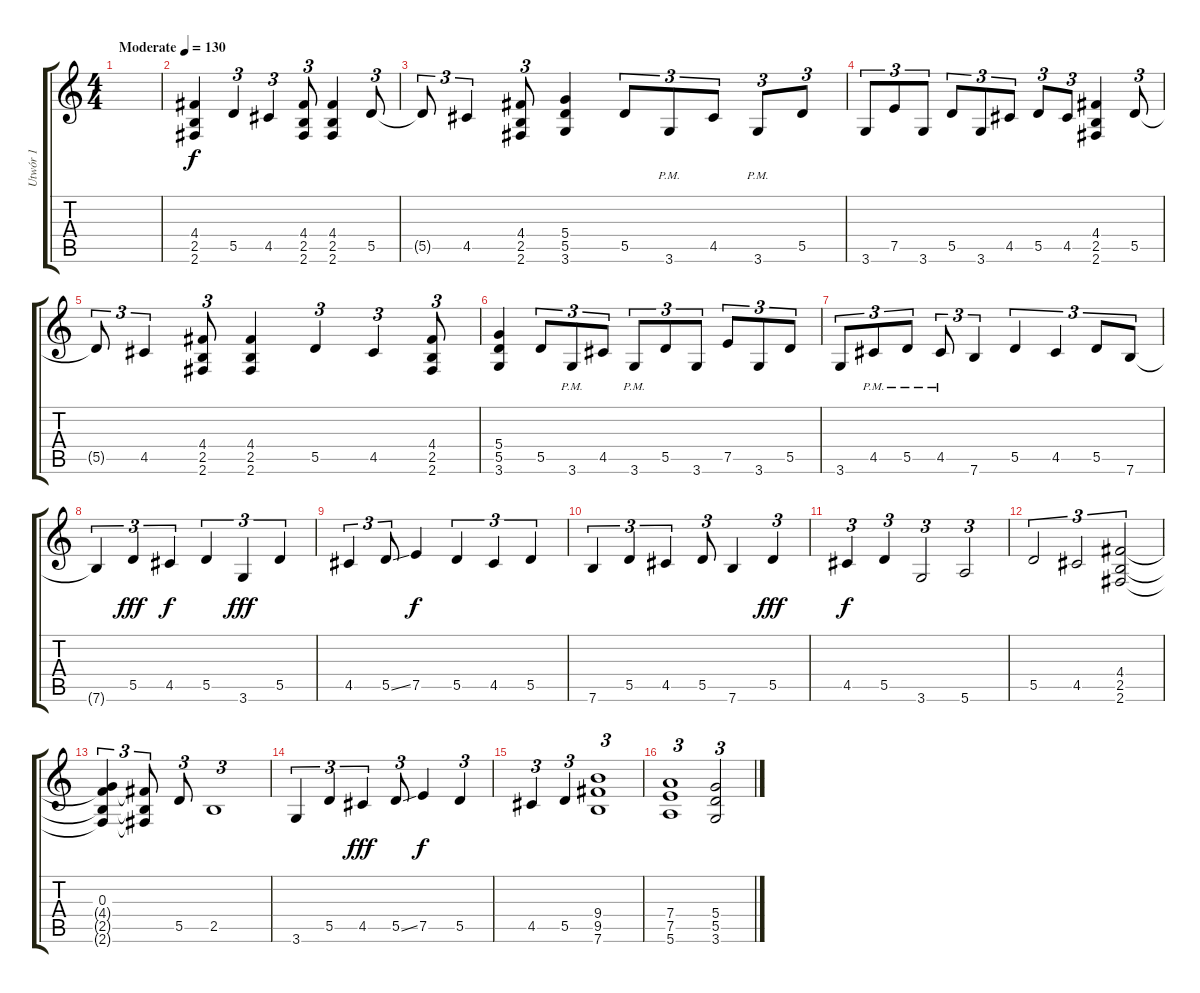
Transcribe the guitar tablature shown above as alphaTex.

\track ("Utwór 1" "Utwór 1") {instrument distortionguitar}
\staff {score tabs}
\tuning (E4 B3 G3 D3 A2 E2) {hide}
\ts (4 4)
\tempo (130 "Moderate")
\clef g2
\ks c
|
(4.4 2.5 2.6).4 5.5.4{tu (3 2)} 4.5.4{tu (3 2)} (4.4 2.5 2.6).8{tu (3 2)} (4.4 2.5 2.6).4 5.5.8{tu (3 2)} |
5.5{t}.8{tu (3 2)} 4.5.4{tu (3 2)} (4.4 2.5 2.6).8{tu (3 2)} (5.4 5.5 3.6).4 5.5.8{tu (3 2)} 3.6{pm}.8{tu (3 2)} 4.5.8{tu (3 2)} 3.6{pm}.8{tu (3 2)} 5.5.8{tu (3 2)} |
3.6.8{tu (3 2)} 7.5.8{tu (3 2)} 3.6.8{tu (3 2)} 5.5.8{tu (3 2)} 3.6.8{tu (3 2)} 4.5.8{tu (3 2)} 5.5.8{tu (3 2)} 4.5.8{tu (3 2)} (4.4 2.5 2.6).4 5.5.8{tu (3 2)} |
5.5{t}.8{tu (3 2)} 4.5.4{tu (3 2)} (4.4 2.5 2.6).8{tu (3 2)} (4.4 2.5 2.6).4 5.5.4{tu (3 2)} 4.5.4{tu (3 2)} (4.4 2.5 2.6).8{tu (3 2)} |
(5.4 5.5 3.6).4 5.5.8{tu (3 2)} 3.6{pm}.8{tu (3 2)} 4.5.8{tu (3 2)} 3.6{pm}.8{tu (3 2)} 5.5.8{tu (3 2)} 3.6.8{tu (3 2)} 7.5.8{tu (3 2)} 3.6.8{tu (3 2)} 5.5.8{tu (3 2)} |
3.6.8{tu (3 2)} 4.5{pm}.8{tu (3 2)} 5.5{pm}.8{tu (3 2)} 4.5{pm}.8{tu (3 2)} 7.6.4{tu (3 2)} 5.5.4{tu (3 2)} 4.5.4{tu (3 2)} 5.5.8{tu (3 2)} 7.6.8{tu (3 2)} |
7.6{t}.4{tu (3 2)} 5.5.4{tu (3 2) dy fff} 4.5.4{tu (3 2) dy f} 5.5.4{tu (3 2)} 3.6.4{tu (3 2) dy fff} 5.5.4{tu (3 2)} |
4.5.4{tu (3 2)} 5.5{ss}.8{tu (3 2)} 7.5.4{dy f} 5.5.4{tu (3 2)} 4.5.4{tu (3 2)} 5.5.4{tu (3 2)} |
7.6.4{tu (3 2)} 5.5.4{tu (3 2)} 4.5.4{tu (3 2)} 5.5.8{tu (3 2)} 7.6.4 5.5.4{tu (3 2) dy fff} |
4.5.4{tu (3 2) dy f} 5.5.4{tu (3 2)} 3.6.2{tu (3 2)} 5.6.2{tu (3 2)} |
5.5.2{tu (3 2)} 4.5.2{tu (3 2)} (4.4 2.5 2.6).2{tu (3 2)} |
(0.3 4.4{t} 2.5{t} 2.6{t}).4{tu (3 2)} (4.4{t} 2.5{t} 2.6{t}).8{tu (3 2)} 5.5.8{tu (3 2)} 2.5.1{tu (3 2)} |
3.6.4{tu (3 2)} 5.5.4{tu (3 2)} 4.5.4{tu (3 2) dy fff} 5.5{ss}.8{tu (3 2)} 7.5.4{dy f} 5.5.4{tu (3 2)} |
4.5.4{tu (3 2)} 5.5.4{tu (3 2)} (9.4 9.5 7.6).1{tu (3 2)} |
(7.4 7.5 5.6).1{tu (3 2)} (5.4 5.5 3.6).2{tu (3 2)}
